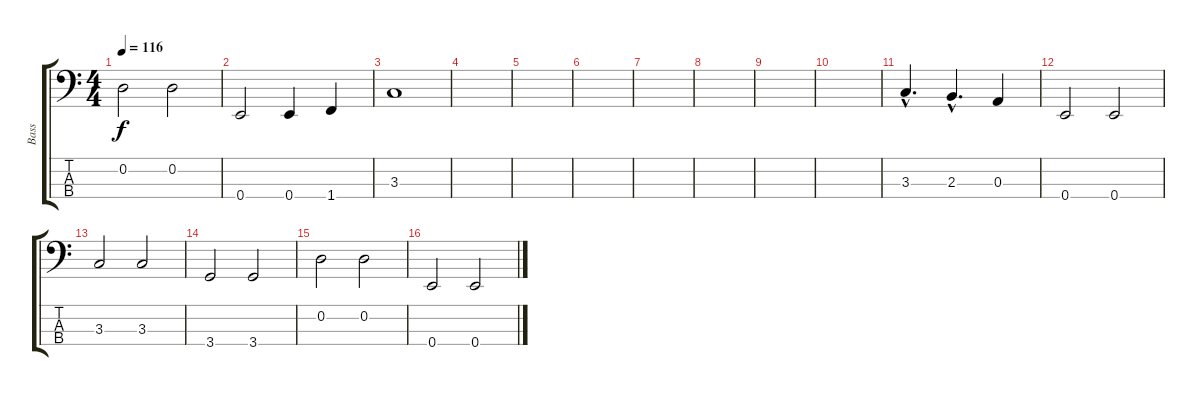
\track ("Bass" "Bass") {instrument electricguitarclean}
\staff {score tabs}
\tuning (G2 D2 A1 E1) {hide}
\ts (4 4)
\tempo 116
\clef f4
\ks c
0.2.2{dy f} 0.2.2 |
0.4.2 0.4.4 1.4.4 |
3.3.1 |
|
|
|
|
|
|
|
3.3{hac}.4{d} 2.3{hac}.4{d} 0.3.4 |
0.4.2 0.4.2 |
3.3.2 3.3.2 |
3.4.2 3.4.2 |
0.2.2 0.2.2 |
0.4.2 0.4.2
